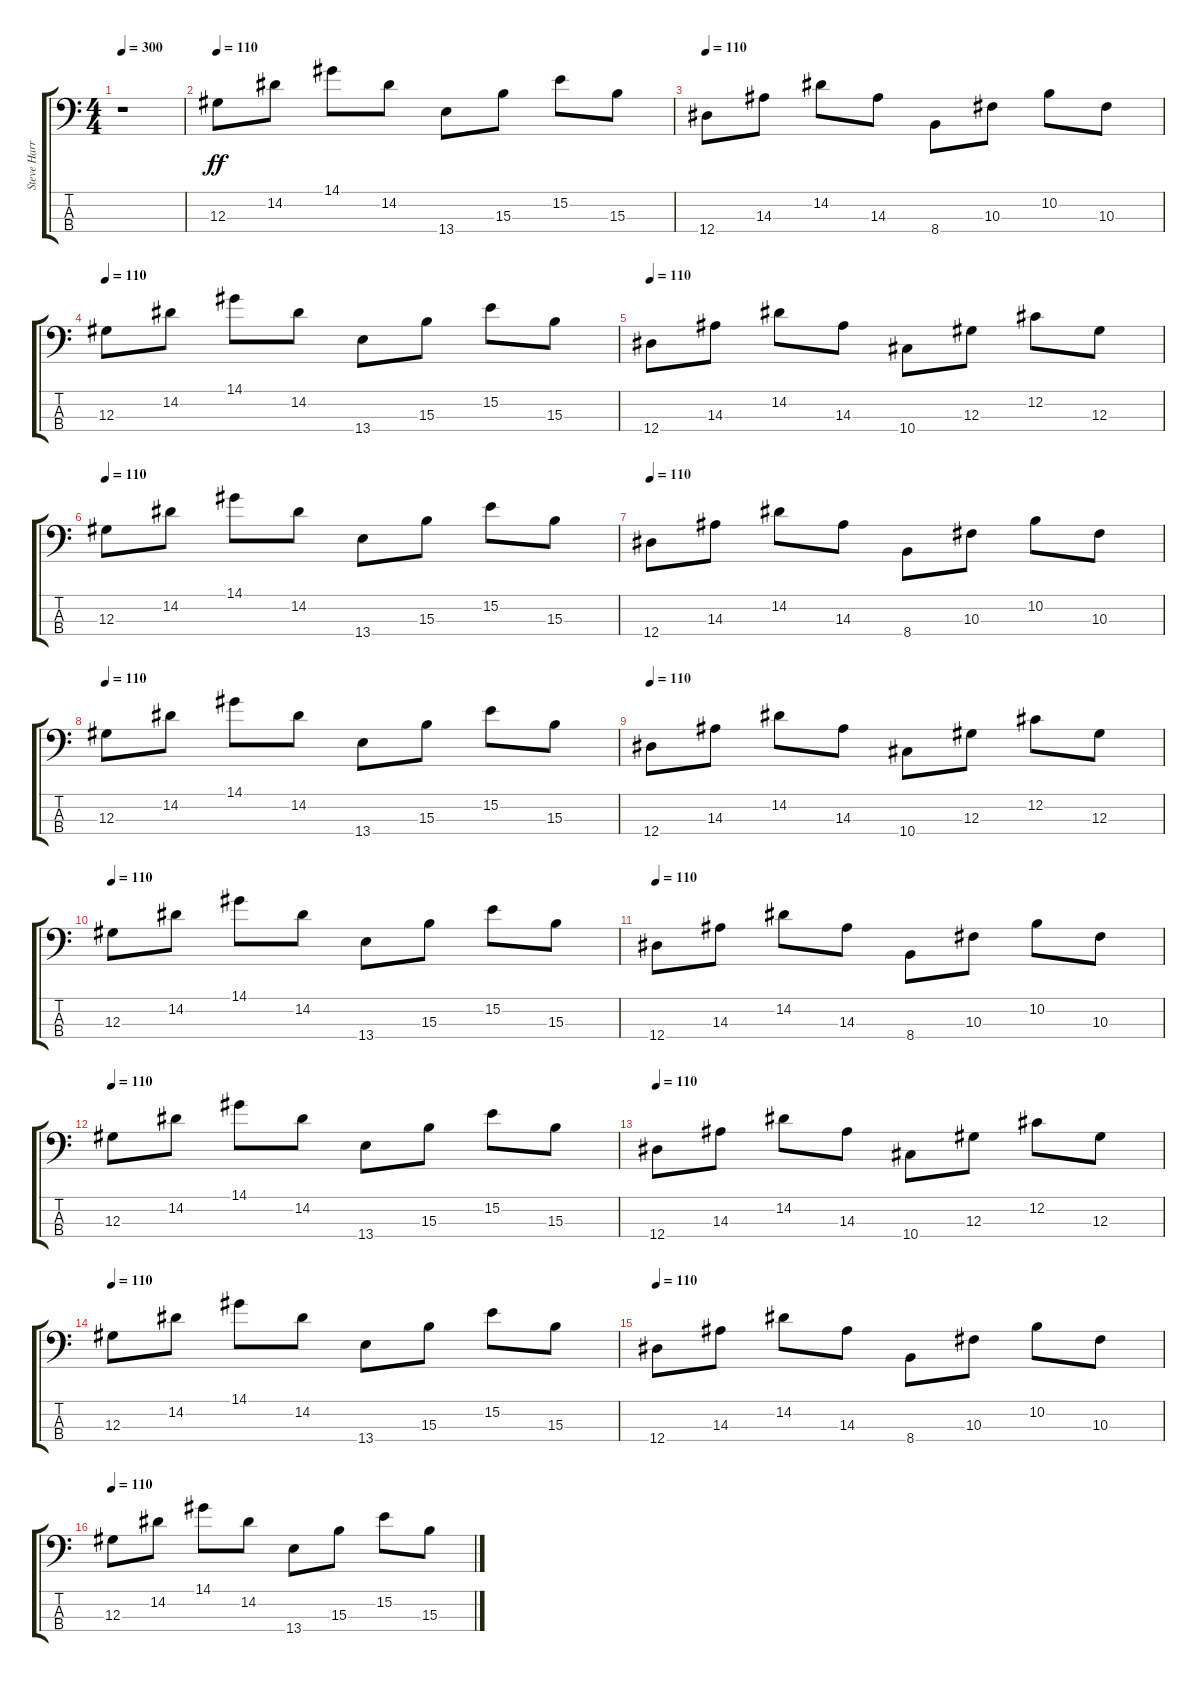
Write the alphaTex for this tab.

\track ("Steve Harris" "Steve Harr") {instrument electricbassfinger}
\staff {score tabs}
\tuning (Gb2 Db2 Ab1 Eb1) {hide}
\ts (4 4)
\tempo 300
\tempo 110
\tempo 300
\clef f4
\ks c
r.1{dy ff instrument electricbassfinger} |
\tempo 110
12.3.8{volume 10} 14.2.8 14.1.8 14.2.8 13.4.8 15.3.8 15.2.8 15.3.8 |
\tempo 110
12.4.8 14.3.8 14.2.8 14.3.8 8.4.8 10.3.8 10.2.8 10.3.8 |
\tempo 110
12.3.8 14.2.8 14.1.8 14.2.8 13.4.8 15.3.8 15.2.8 15.3.8 |
\tempo 110
12.4.8 14.3.8 14.2.8 14.3.8 10.4.8 12.3.8 12.2.8 12.3.8 |
\tempo 110
12.3.8 14.2.8 14.1.8 14.2.8 13.4.8 15.3.8 15.2.8 15.3.8 |
\tempo 110
12.4.8 14.3.8 14.2.8 14.3.8 8.4.8 10.3.8 10.2.8 10.3.8 |
\tempo 110
12.3.8 14.2.8 14.1.8 14.2.8 13.4.8 15.3.8 15.2.8 15.3.8 |
\tempo 110
12.4.8 14.3.8 14.2.8 14.3.8 10.4.8 12.3.8 12.2.8 12.3.8 |
\tempo 110
12.3.8 14.2.8 14.1.8 14.2.8 13.4.8 15.3.8 15.2.8 15.3.8 |
\tempo 110
12.4.8 14.3.8 14.2.8 14.3.8 8.4.8 10.3.8 10.2.8 10.3.8 |
\tempo 110
12.3.8 14.2.8 14.1.8 14.2.8 13.4.8 15.3.8 15.2.8 15.3.8 |
\tempo 110
12.4.8 14.3.8 14.2.8 14.3.8 10.4.8 12.3.8 12.2.8 12.3.8 |
\tempo 110
12.3.8 14.2.8 14.1.8 14.2.8 13.4.8 15.3.8 15.2.8 15.3.8 |
\tempo 110
12.4.8 14.3.8 14.2.8 14.3.8 8.4.8 10.3.8 10.2.8 10.3.8 |
\tempo 110
12.3.8 14.2.8 14.1.8 14.2.8 13.4.8 15.3.8 15.2.8 15.3.8
